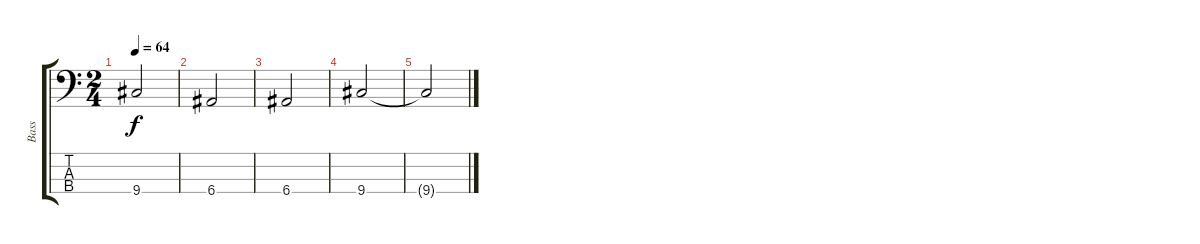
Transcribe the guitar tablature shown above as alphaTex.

\track ("Bass" "Bass") {instrument electricbassfinger}
\staff {score tabs}
\tuning (G2 D2 A1 E1) {hide}
\ts (2 4)
\tempo 64
\clef f4
\ks c
9.4.2{dy f} |
6.4.2 |
6.4.2 |
9.4.2 |
9.4{t}.2
